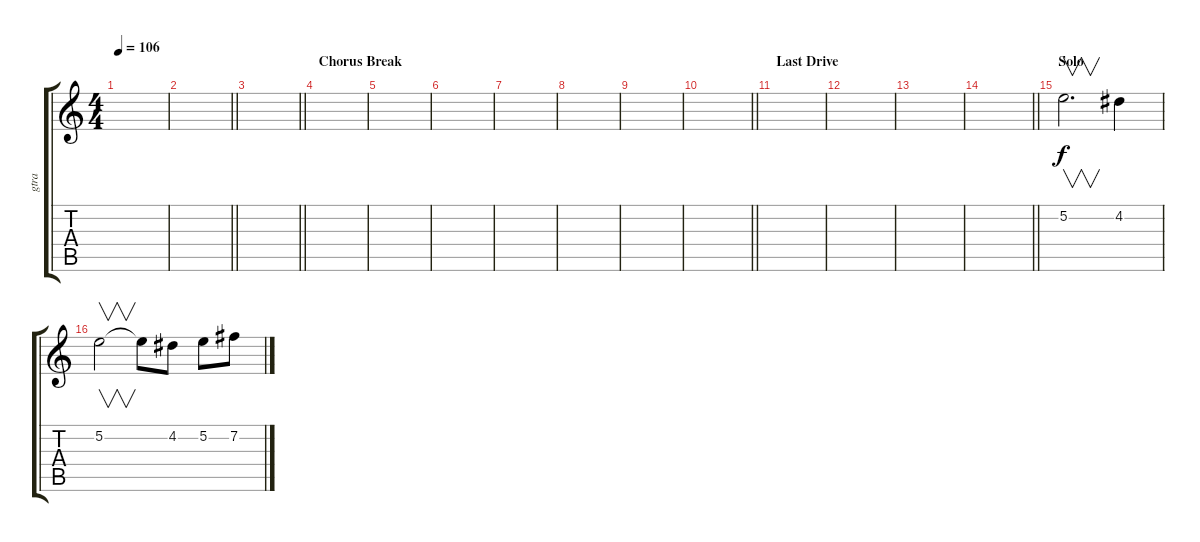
\track ("gtra" "gtra") {instrument electricguitarclean}
\staff {score tabs}
\tuning (E4 B3 G3 D3 A2 E2) {hide}
\ts (4 4)
\tempo 106
\clef g2
\ks c
|
\barLineRight lightlight
|
\barLineRight lightlight
|
\section ("" "Chorus Break")
|
|
|
|
|
|
\barLineRight lightlight
|
\section ("" "Last Drive")
|
|
|
\barLineRight lightlight
|
\section ("" "Solo")
5.2.2{v d} 4.2.4 |
5.2.2{v} 5.2{t}.8 4.2.8 5.2.8 7.2.8
